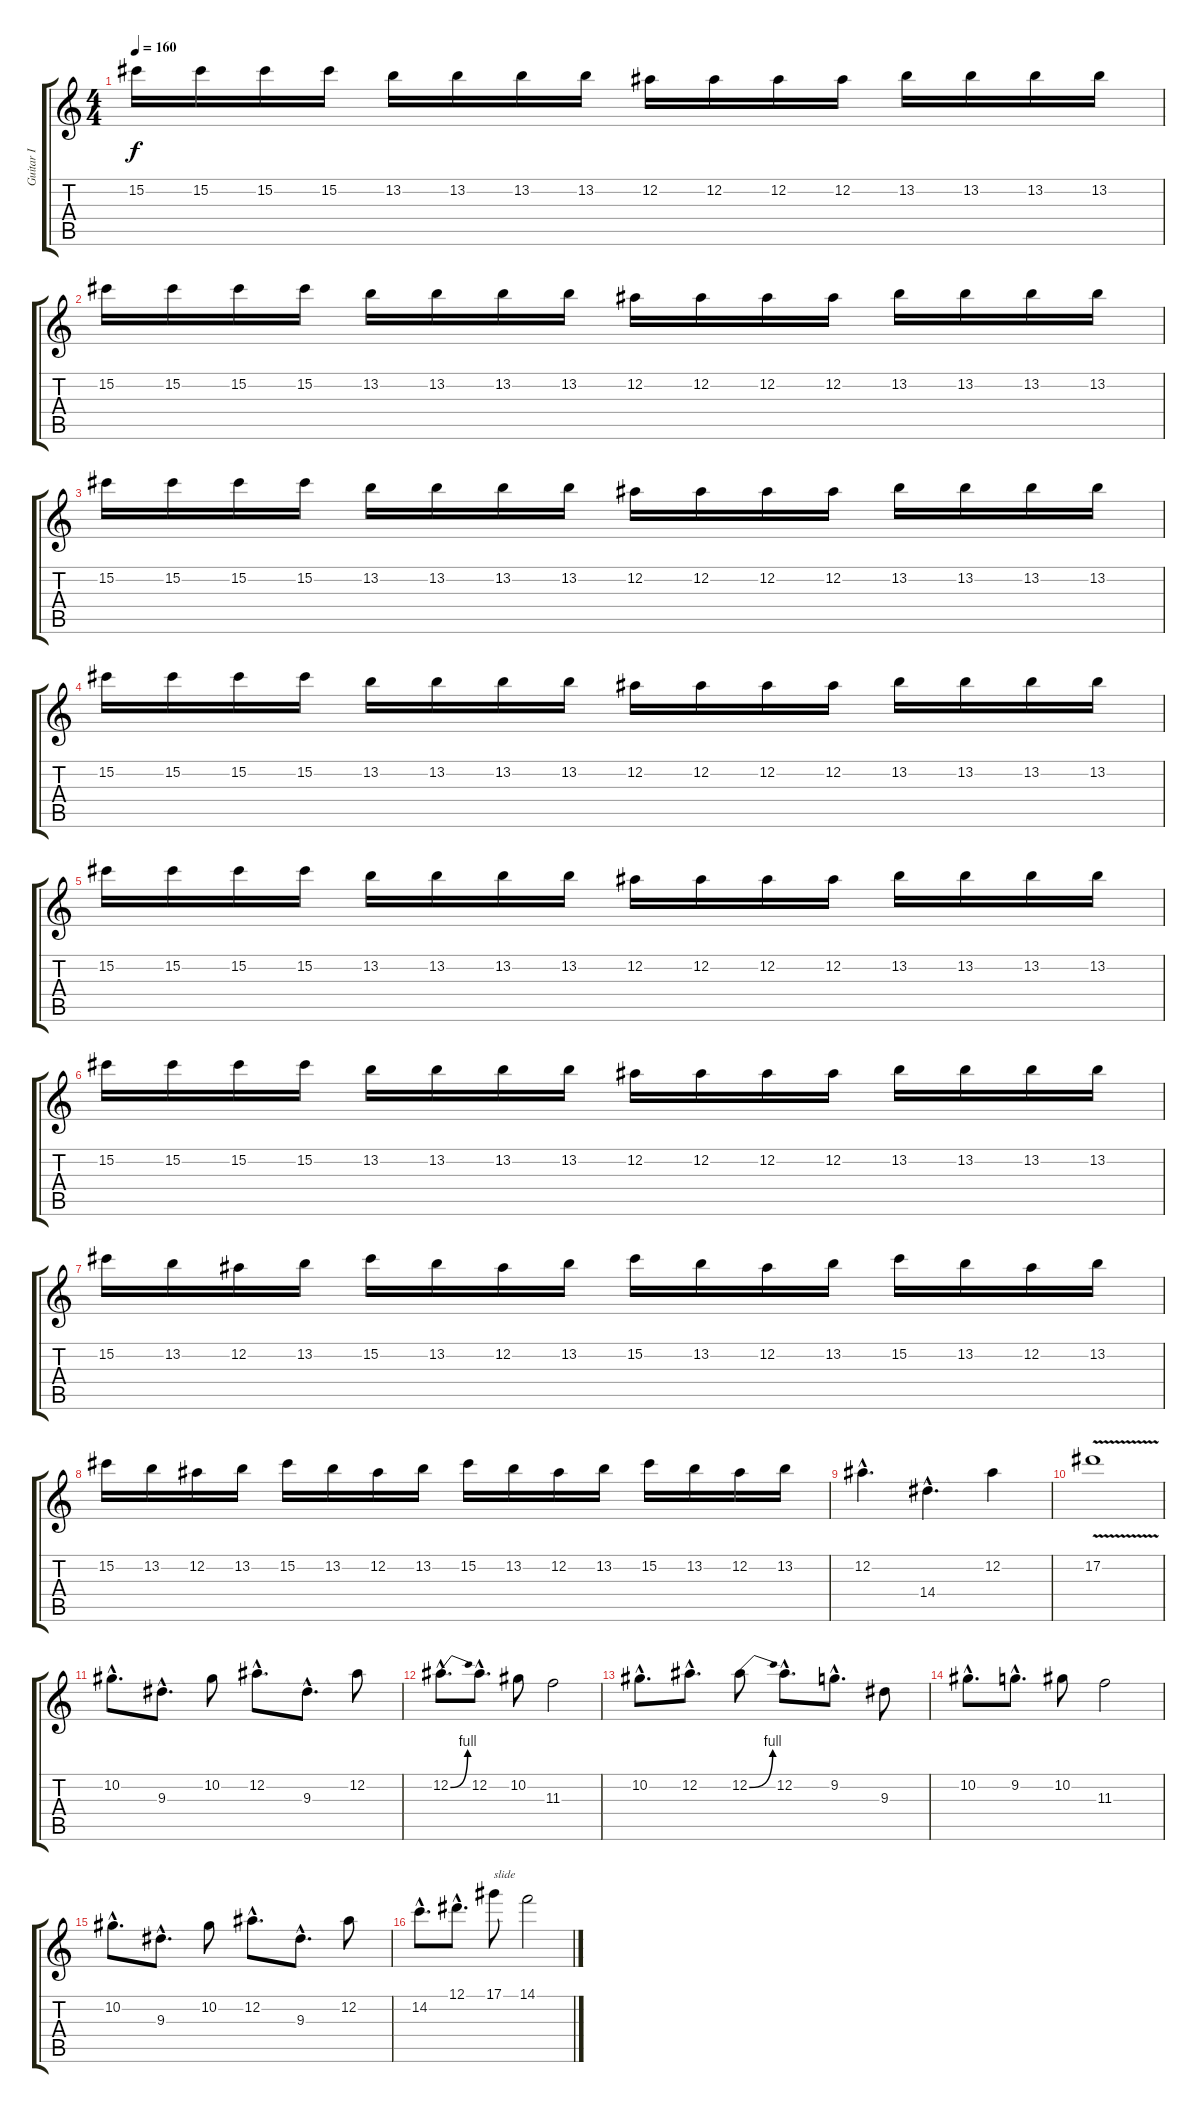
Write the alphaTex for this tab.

\track ("Guitar I" "Guitar I") {instrument distortionguitar}
\staff {score tabs}
\tuning (Eb4 Bb3 Gb3 Db3 Ab2 Eb2) {hide}
\ts (4 4)
\tempo 160
\clef g2
\ks c
15.2.16{dy f} 15.2.16 15.2.16 15.2.16 13.2.16 13.2.16 13.2.16 13.2.16 12.2.16 12.2.16 12.2.16 12.2.16 13.2.16 13.2.16 13.2.16 13.2.16 |
15.2.16 15.2.16 15.2.16 15.2.16 13.2.16 13.2.16 13.2.16 13.2.16 12.2.16 12.2.16 12.2.16 12.2.16 13.2.16 13.2.16 13.2.16 13.2.16 |
15.2.16 15.2.16 15.2.16 15.2.16 13.2.16 13.2.16 13.2.16 13.2.16 12.2.16 12.2.16 12.2.16 12.2.16 13.2.16 13.2.16 13.2.16 13.2.16 |
15.2.16 15.2.16 15.2.16 15.2.16 13.2.16 13.2.16 13.2.16 13.2.16 12.2.16 12.2.16 12.2.16 12.2.16 13.2.16 13.2.16 13.2.16 13.2.16 |
15.2.16 15.2.16 15.2.16 15.2.16 13.2.16 13.2.16 13.2.16 13.2.16 12.2.16 12.2.16 12.2.16 12.2.16 13.2.16 13.2.16 13.2.16 13.2.16 |
15.2.16 15.2.16 15.2.16 15.2.16 13.2.16 13.2.16 13.2.16 13.2.16 12.2.16 12.2.16 12.2.16 12.2.16 13.2.16 13.2.16 13.2.16 13.2.16 |
15.2.16 13.2.16 12.2.16 13.2.16 15.2.16 13.2.16 12.2.16 13.2.16 15.2.16 13.2.16 12.2.16 13.2.16 15.2.16 13.2.16 12.2.16 13.2.16 |
15.2.16 13.2.16 12.2.16 13.2.16 15.2.16 13.2.16 12.2.16 13.2.16 15.2.16 13.2.16 12.2.16 13.2.16 15.2.16 13.2.16 12.2.16 13.2.16 |
12.2{hac}.4{d} 14.4{hac}.4{d} 12.2.4 |
17.2{v}.1 |
\section ("" "")
10.2{hac}.8{d} 9.3{hac}.8{d} 10.2.8 12.2{hac}.8{d} 9.3{hac}.8{d} 12.2.8 |
12.2{be (bend 0 0 60 4) hac}.8{d} 12.2{hac}.8{d} 10.2.8 11.3.2 |
10.2{hac}.8{d} 12.2{hac}.8{d} 12.2{be (bend 0 0 60 4)}.8 12.2{hac}.8{d} 9.2{hac}.8{d} 9.3.8 |
10.2{hac}.8{d} 9.2{hac}.8{d} 10.2.8 11.3.2 |
10.2{hac}.8{d} 9.3{hac}.8{d} 10.2.8 12.2{hac}.8{d} 9.3{hac}.8{d} 12.2.8 |
14.2{hac}.8{d} 12.1{hac}.8{d} 17.1.8{txt "slide"} 14.1.2
